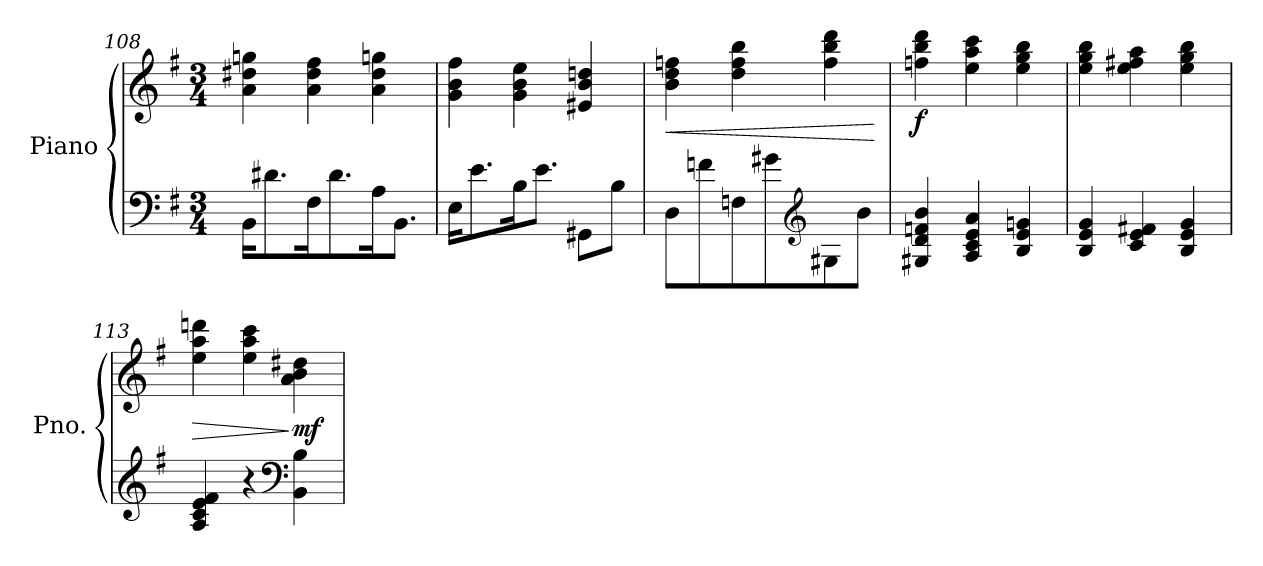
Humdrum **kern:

**kern	**kern	**dynam
*part1	*part1	*part1
*staff2	*staff1	*staff1/2
*I"Piano	*	*
*I'Pno.	*	*
*clefF4	*clefG2	*
*k[f#]	*k[f#]	*
*M3/4	*M3/4	*
=108	=108	=108
16BB\KL	4a\ 4dd#X\ 4ggn\	.
8.d#X\	.	.
16F#\K	4a\ 4dd#\ 4ff#\	.
8.d#\	.	.
16A\K	4a\ 4dd#\ 4ggn\	.
8.BB\J	.	.
=109	=109	=109
16E\KL	4g\ 4b\ 4ff#\	.
8.e\	.	.
16B\K	4g\ 4b\ 4ee\	.
8.e\J	.	.
8GG#X\L	4e#X/ 4b/ 4ddn/	.
8B\J	.	.
!!LO:LB:g=z
=110	=110	=110
!	!	!LO:HP:b
8D\L	4b\ 4dd\ 4ffn\	<
8fn\	.	.
8Fn\	4dd\ 4ff\ 4bb\	.
8g#X\	.	.
*clefG2	*	*
8G#X\	4ff\ 4bb\ 4ddd\	.
8b\J	.	.
.	.	[
=111	=111	=111
!	!	!LO:DY:b
4G#X/ 4d/ 4fn/ 4b/	4ffn\ 4bb\ 4ddd\	f
4A/ 4c/ 4e/ 4a/	4ee\ 4aa\ 4ccc\	.
4B/ 4e/ 4gn/	4ee\ 4gg\ 4bb\	.
=112	=112	=112
4B/ 4e/ 4g/	4ee\ 4gg\ 4bb\	.
4c/ 4e/ 4f#X/	4ee\ 4ff#X\ 4aa\	.
4B/ 4e/ 4g/	4ee\ 4gg\ 4bb\	.
=113	=113	=113
!	!	!LO:HP:b
4A/ 4c/ 4e/ 4f#/	4ee\ 4aa\ 4dddn\	>
4r	4ee\ 4aa\ 4ccc\	.
*clefF4	*	*
!	!	!LO:DY:n=1:b
4BB\ 4B\	4a\ 4b\ 4dd#X\	] mf
=	=	=
*-	*-	*-
